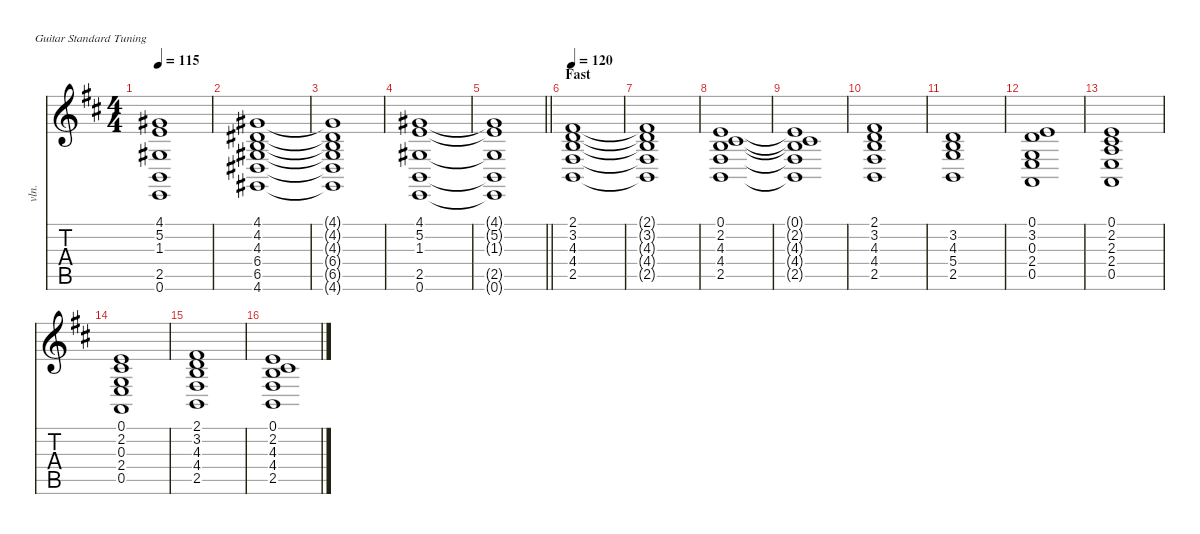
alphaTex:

\defaultSystemsLayout 4
\hideDynamics
\bracketExtendMode nobrackets
\track ("Key Pad" "vln.") {instrument synthstrings2}
\staff {score tabs}
\tuning (E4 B3 G3 D3 A2 E2)
\ts (4 4)
\tempo 115
\clef g2
\ks bminor
(4.1{t acc #} 5.2{t acc forcenatural} 1.3{t acc #} 2.5{t acc forcenatural} 0.6{t acc forcenatural}).1{dy f} |
(4.1{acc #} 4.2{acc #} 4.3{acc forcenatural} 6.4{acc #} 6.5{acc #} 4.6{acc #}).1 |
(4.1{t acc #} 4.2{t acc #} 4.3{t acc forcenatural} 6.4{t acc #} 6.5{t acc #} 4.6{t acc #}).1 |
(4.1{acc #} 5.2{acc forcenatural} 1.3{acc #} 2.5{acc forcenatural} 0.6{acc forcenatural}).1 |
\barLineRight lightlight
(4.1{t acc #} 5.2{t acc forcenatural} 1.3{t acc #} 2.5{t acc forcenatural} 0.6{t acc forcenatural}).1 |
\section ("" "Fast")
\tempo 120
(2.1{acc #} 3.2{acc forcenatural} 4.3{acc forcenatural} 4.4{acc #} 2.5{acc forcenatural}).1 |
(2.1{t acc #} 3.2{t acc forcenatural} 4.3{t acc forcenatural} 4.4{t acc #} 2.5{t acc forcenatural}).1 |
(0.1{acc forcenatural} 2.2{acc #} 4.3{acc forcenatural} 4.4{acc #} 2.5{acc forcenatural}).1 |
(0.1{t acc forcenatural} 2.2{t acc #} 4.3{t acc forcenatural} 4.4{t acc #} 2.5{t acc forcenatural}).1 |
(2.1{acc #} 3.2{acc forcenatural} 4.3{acc forcenatural} 4.4{acc #} 2.5{acc forcenatural}).1 |
(3.2{acc forcenatural} 4.3{acc forcenatural} 5.4{acc forcenatural} 2.5{acc forcenatural}).1 |
(0.1{acc forcenatural} 3.2{acc forcenatural} 0.3{acc forcenatural} 2.4{acc forcenatural} 0.5{acc forcenatural}).1 |
(0.1{acc forcenatural} 2.2{acc #} 2.3{acc forcenatural} 2.4{acc forcenatural} 0.5{acc forcenatural}).1 |
(0.1{acc forcenatural} 2.2{acc #} 0.3{acc forcenatural} 2.4{acc forcenatural} 0.5{acc forcenatural}).1 |
(2.1{acc #} 3.2{acc forcenatural} 4.3{acc forcenatural} 4.4{acc #} 2.5{acc forcenatural}).1 |
(0.1{acc forcenatural} 2.2{acc #} 4.3{acc forcenatural} 4.4{acc #} 2.5{acc forcenatural}).1
